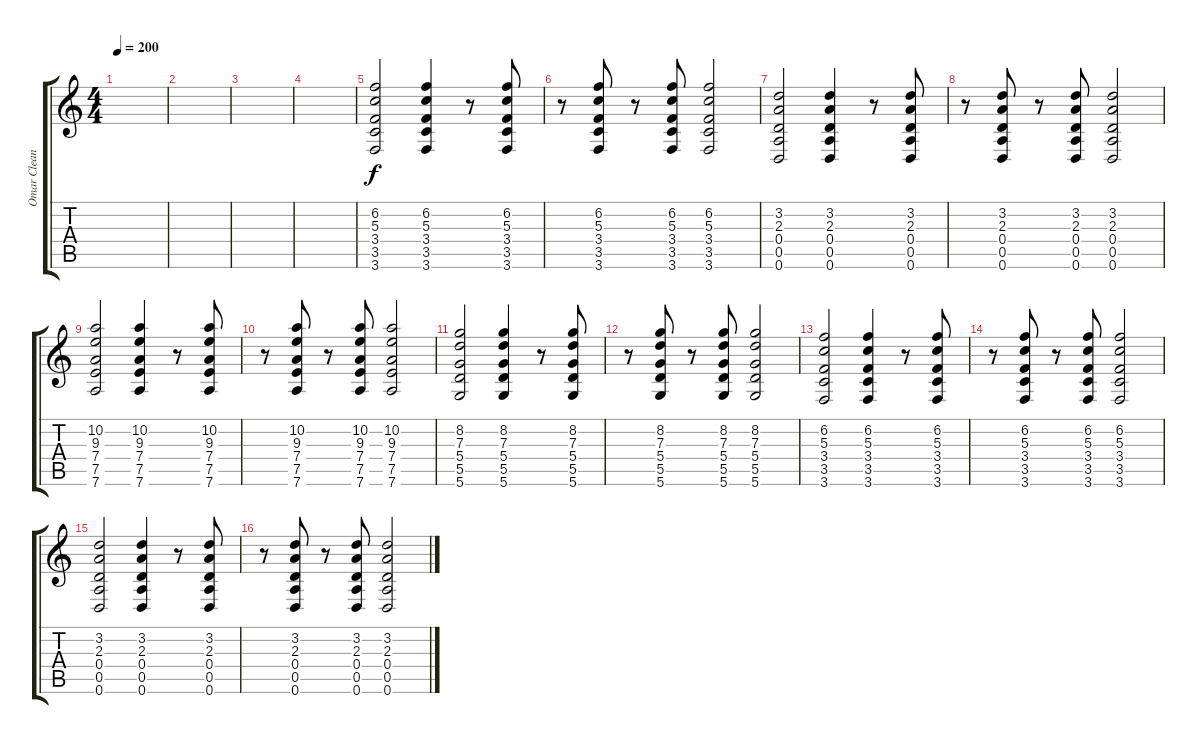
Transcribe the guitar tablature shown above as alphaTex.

\track ("Omar Clean" "Omar Clean") {instrument electricguitarclean}
\staff {score tabs}
\tuning (E4 B3 G3 D3 A2 D2) {hide}
\ts (4 4)
\tempo 200
\clef g2
\ks c
|
|
|
|
(6.2 5.3 3.4 3.5 3.6).2{dy f instrument electricguitarclean} (6.2 5.3 3.4 3.5 3.6).4 r.8 (6.2 5.3 3.4 3.5 3.6).8 |
r.8 (6.2 5.3 3.4 3.5 3.6).8 r.8 (6.2 5.3 3.4 3.5 3.6).8 (6.2 5.3 3.4 3.5 3.6).2 |
(3.2 2.3 0.4 0.5 0.6).2 (3.2 2.3 0.4 0.5 0.6).4 r.8 (3.2 2.3 0.4 0.5 0.6).8 |
r.8 (3.2 2.3 0.4 0.5 0.6).8 r.8 (3.2 2.3 0.4 0.5 0.6).8 (3.2 2.3 0.4 0.5 0.6).2 |
(10.2 9.3 7.4 7.5 7.6).2 (10.2 9.3 7.4 7.5 7.6).4 r.8 (10.2 9.3 7.4 7.5 7.6).8 |
r.8 (10.2 9.3 7.4 7.5 7.6).8 r.8 (10.2 9.3 7.4 7.5 7.6).8 (10.2 9.3 7.4 7.5 7.6).2 |
(8.2 7.3 5.4 5.5 5.6).2 (8.2 7.3 5.4 5.5 5.6).4 r.8 (8.2 7.3 5.4 5.5 5.6).8 |
r.8 (8.2 7.3 5.4 5.5 5.6).8 r.8 (8.2 7.3 5.4 5.5 5.6).8 (8.2 7.3 5.4 5.5 5.6).2 |
(6.2 5.3 3.4 3.5 3.6).2{instrument electricguitarclean} (6.2 5.3 3.4 3.5 3.6).4 r.8 (6.2 5.3 3.4 3.5 3.6).8 |
r.8 (6.2 5.3 3.4 3.5 3.6).8 r.8 (6.2 5.3 3.4 3.5 3.6).8 (6.2 5.3 3.4 3.5 3.6).2 |
(3.2 2.3 0.4 0.5 0.6).2 (3.2 2.3 0.4 0.5 0.6).4 r.8 (3.2 2.3 0.4 0.5 0.6).8 |
r.8 (3.2 2.3 0.4 0.5 0.6).8 r.8 (3.2 2.3 0.4 0.5 0.6).8 (3.2 2.3 0.4 0.5 0.6).2
